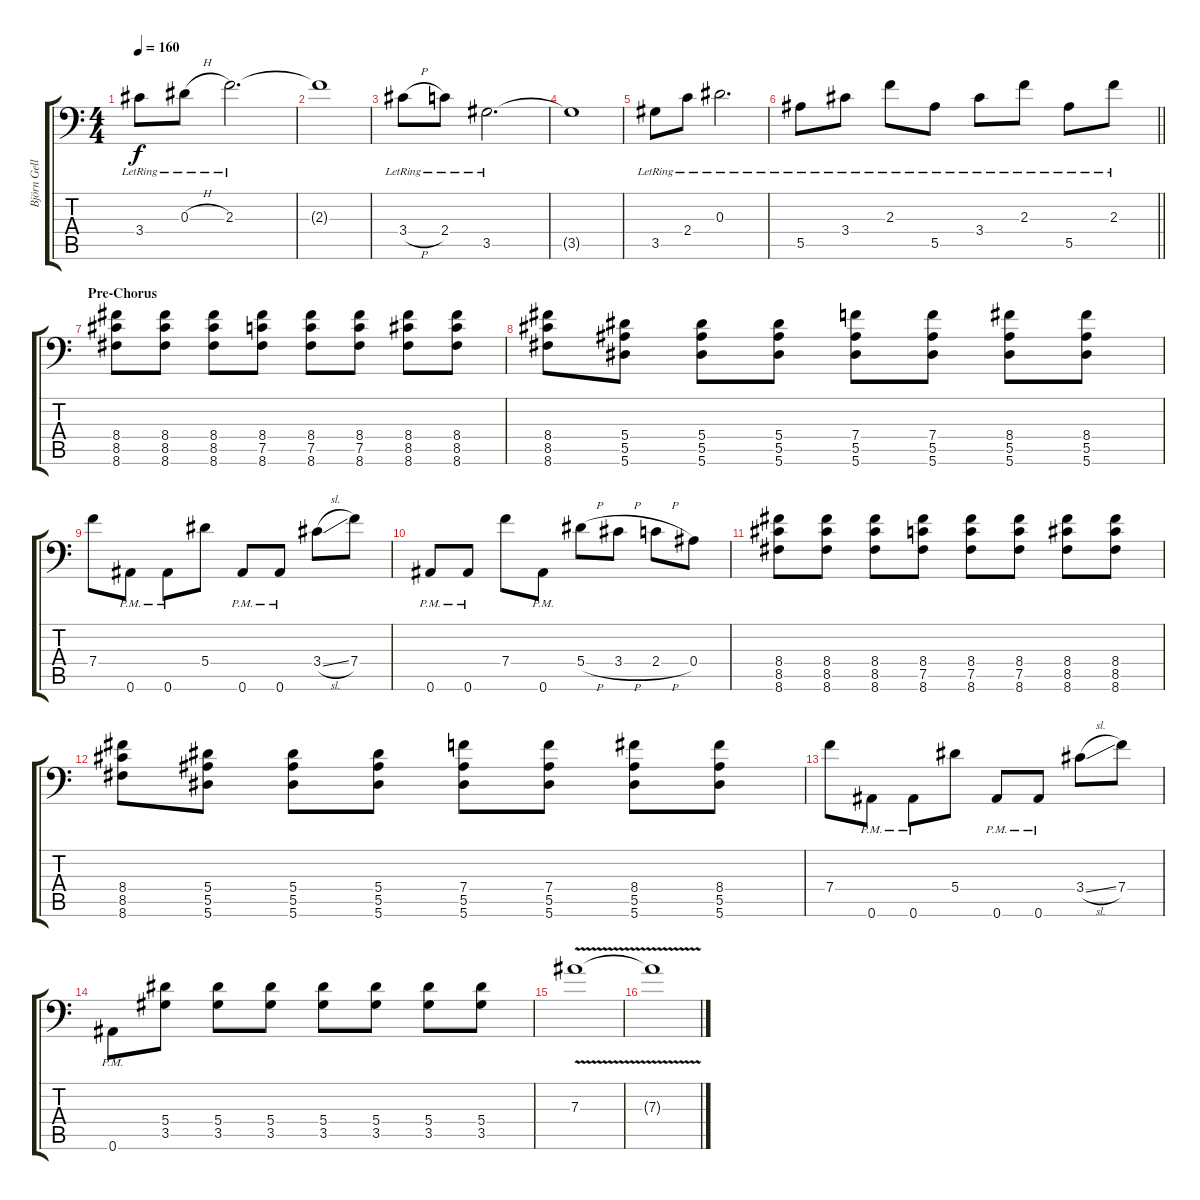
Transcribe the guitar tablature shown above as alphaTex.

\track ("Björn Gellotte" "Björn Gell") {instrument overdrivenguitar}
\staff {score tabs}
\tuning (C4 G3 Eb3 Bb2 F2 Bb1) {hide}
\ts (4 4)
\tempo 160
\clef f4
\ks c
3.4{lr}.8{dy f} 0.3{h lr}.8 2.3{lr}.2{d} |
2.3{t}.1 |
3.4{h lr}.8 2.4{lr}.8 3.5{lr}.2{d} |
3.5{t}.1 |
3.5{lr}.8 2.4{lr}.8 0.3{lr}.2{d} |
\barLineRight lightlight
5.5{lr}.8 3.4{lr}.8 2.3{lr}.8 5.5{lr}.8 3.4{lr}.8 2.3{lr}.8 5.5{lr}.8 2.3{lr}.8 |
\section ("" "Pre-Chorus")
(8.4 8.5 8.6).8{instrument distortionguitar} (8.4 8.5 8.6).8 (8.4 8.5 8.6).8 (8.4 7.5 8.6).8 (8.4 7.5 8.6).8 (8.4 7.5 8.6).8 (8.4 8.5 8.6).8 (8.4 8.5 8.6).8 |
(8.4 8.5 8.6).8 (5.4 5.5 5.6).8 (5.4 5.5 5.6).8 (5.4 5.5 5.6).8 (7.4 5.5 5.6).8 (7.4 5.5 5.6).8 (8.4 5.5 5.6).8 (8.4 5.5 5.6).8 |
7.4.8 0.6{pm}.8 0.6{pm}.8 5.4.8 0.6{pm}.8 0.6{pm}.8 3.4{sl}.8 7.4.8 |
0.6{pm}.8 0.6{pm}.8 7.4.8 0.6{pm}.8 5.4{h}.8 3.4{h}.8 2.4{h}.8 0.4.8 |
(8.4 8.5 8.6).8 (8.4 8.5 8.6).8 (8.4 8.5 8.6).8 (8.4 7.5 8.6).8 (8.4 7.5 8.6).8 (8.4 7.5 8.6).8 (8.4 8.5 8.6).8 (8.4 8.5 8.6).8 |
(8.4 8.5 8.6).8 (5.4 5.5 5.6).8 (5.4 5.5 5.6).8 (5.4 5.5 5.6).8 (7.4 5.5 5.6).8 (7.4 5.5 5.6).8 (8.4 5.5 5.6).8 (8.4 5.5 5.6).8 |
7.4.8 0.6{pm}.8 0.6{pm}.8 5.4.8 0.6{pm}.8 0.6{pm}.8 3.4{sl}.8 7.4.8 |
0.6{pm}.8 (5.4 3.5).8 (5.4 3.5).8 (5.4 3.5).8 (5.4 3.5).8 (5.4 3.5).8 (5.4 3.5).8 (5.4 3.5).8 |
7.3{v}.1{balance 8} |
7.3{t}.1{volume 0}
